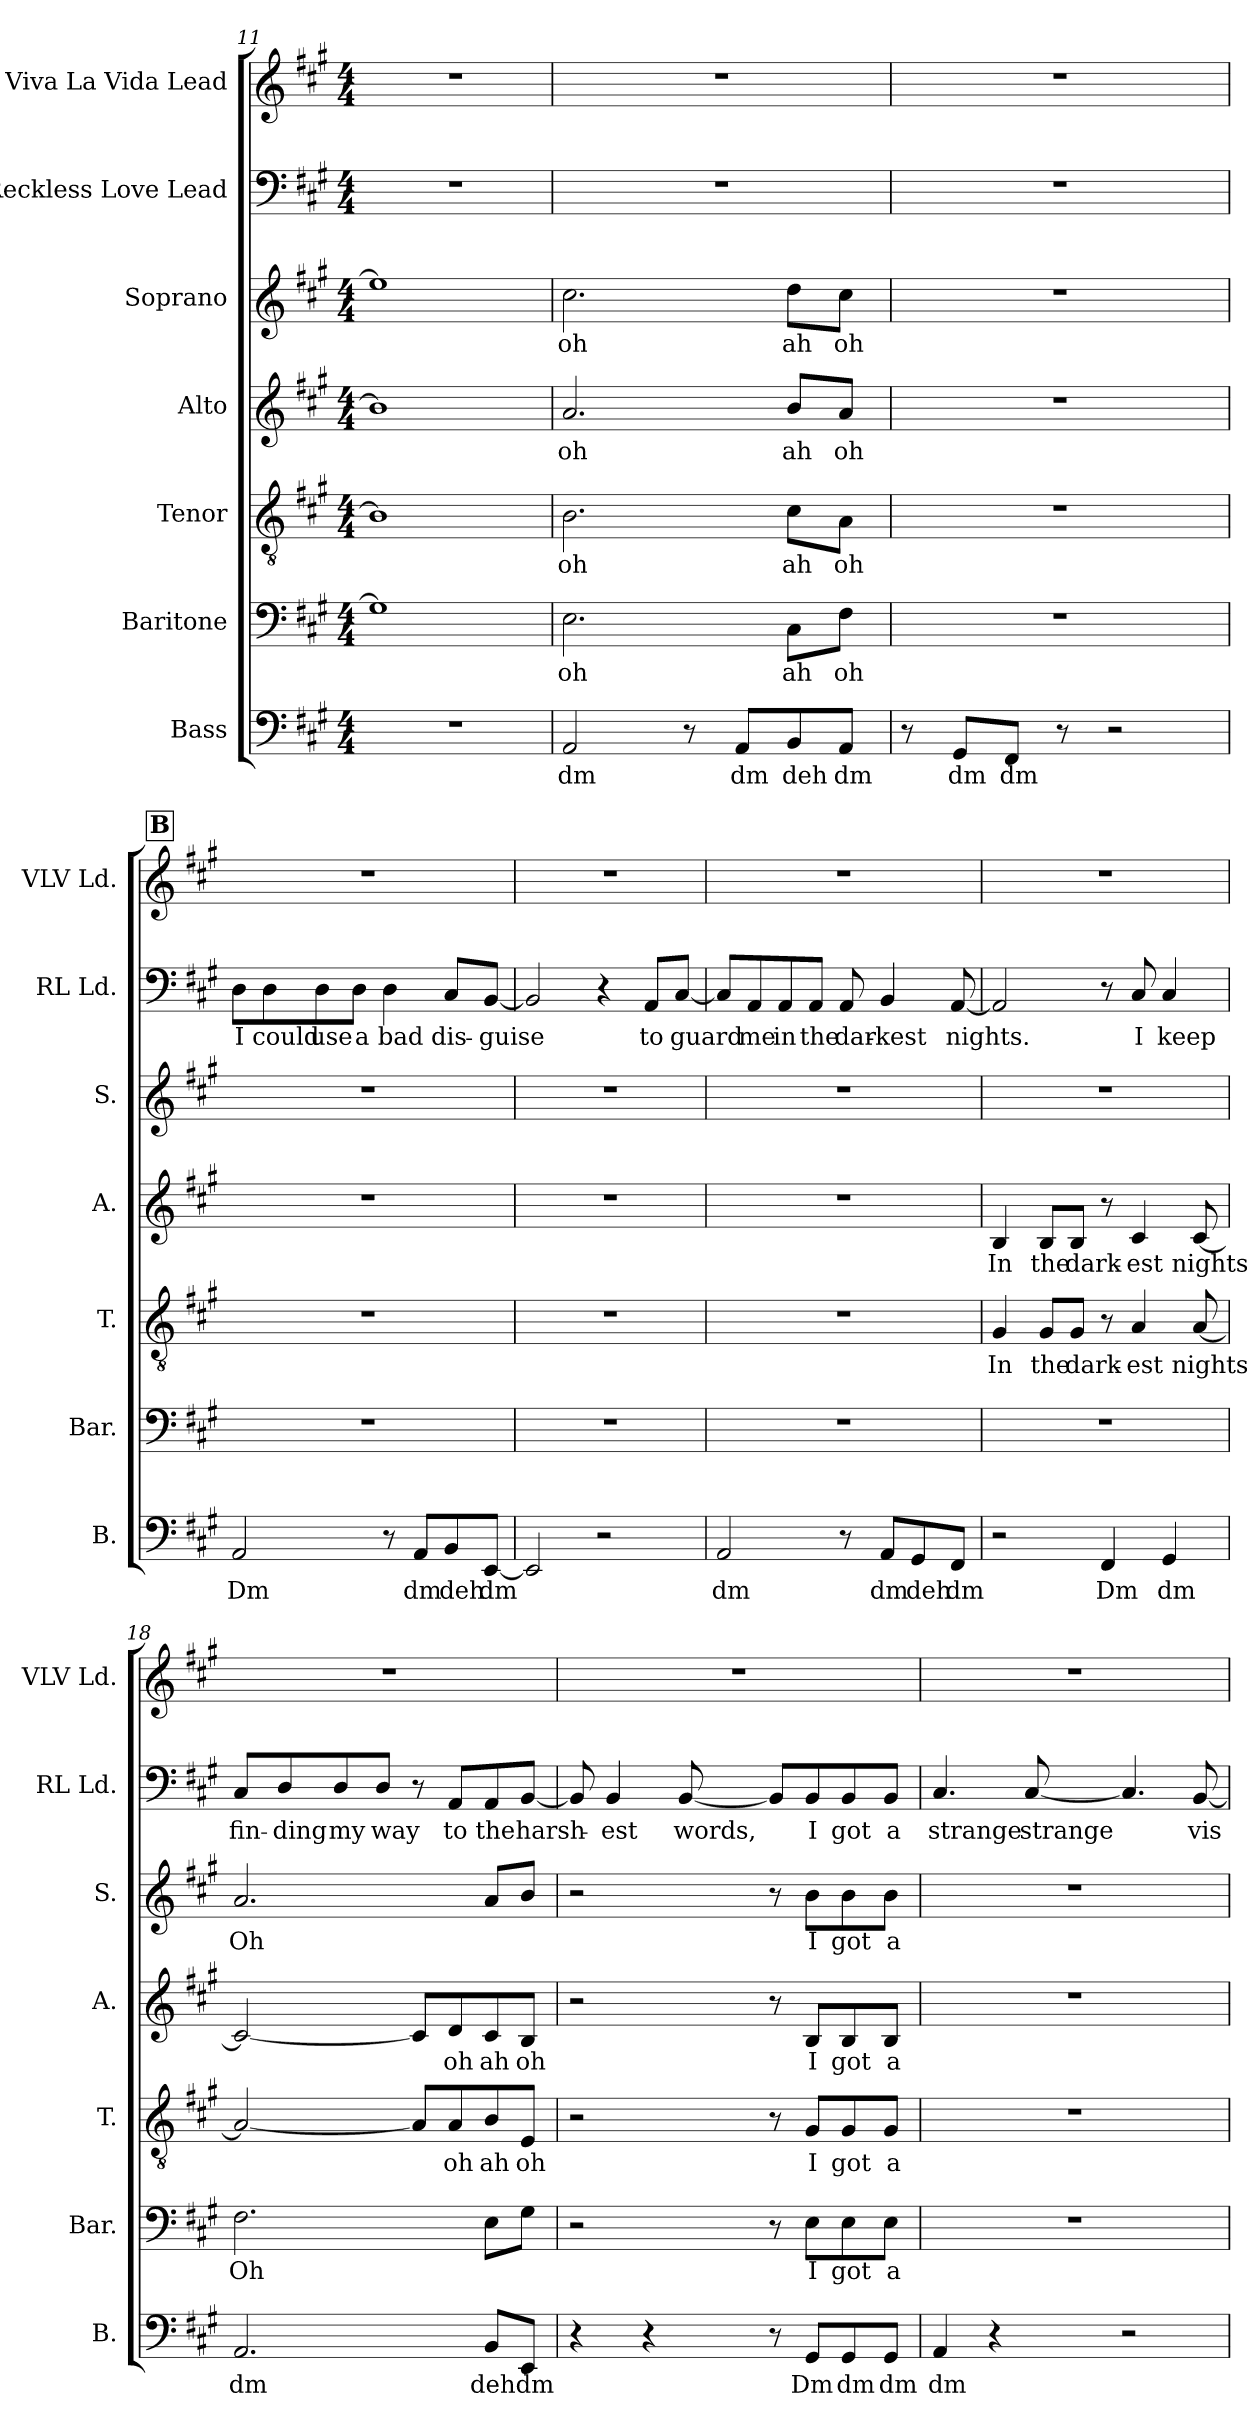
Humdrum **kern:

**kern	**text	**kern	**text	**kern	**text	**kern	**text	**kern	**text	**kern	**text	**kern
*part7	*part7	*part6	*part6	*part5	*part5	*part4	*part4	*part3	*part3	*part2	*part2	*part1
*staff7	*staff7	*staff6	*staff6	*staff5	*staff5	*staff4	*staff4	*staff3	*staff3	*staff2	*staff2	*staff1
*I"Bass	*	*I"Baritone	*	*I"Tenor	*	*I"Alto	*	*I"Soprano	*	*I"Reckless Love Lead	*	*I"Viva La Vida Lead
*I'B.	*	*I'Bar.	*	*I'T.	*	*I'A.	*	*I'S.	*	*I'RL Ld.	*	*I'VLV Ld.
*clefF4	*	*clefF4	*	*clefGv2	*	*clefG2	*	*clefG2	*	*clefF4	*	*clefG2
*k[f#c#g#]	*	*k[f#c#g#]	*	*k[f#c#g#]	*	*k[f#c#g#]	*	*k[f#c#g#]	*	*k[f#c#g#]	*	*k[f#c#g#]
*M4/4	*	*M4/4	*	*M4/4	*	*M4/4	*	*M4/4	*	*M4/4	*	*M4/4
=11	=11	=11	=11	=11	=11	=11	=11	=11	=11	=11	=11	=11
1r	.	1G#]	.	1B]	.	1b]	.	1ee]	.	1r	.	1r
=12	=12	=12	=12	=12	=12	=12	=12	=12	=12	=12	=12	=12
2AA/	dm	2.E\	oh	2.B\	oh	2.a/	oh	2.cc#\	oh	1r	.	1r
8r	.	.	.	.	.	.	.	.	.	.	.	.
8AA/L	dm	.	.	.	.	.	.	.	.	.	.	.
8BB/	deh	8C#\L	ah	8c#\L	ah	8b/L	ah	8dd\L	ah	.	.	.
8AA/J	dm	8F#\J	oh	8A\J	oh	8a/J	oh	8cc#\J	oh	.	.	.
=13	=13	=13	=13	=13	=13	=13	=13	=13	=13	=13	=13	=13
8r	.	1r	.	1r	.	1r	.	1r	.	1r	.	1r
8GG#/L	dm	.	.	.	.	.	.	.	.	.	.	.
8FF#/J	dm	.	.	.	.	.	.	.	.	.	.	.
8r	.	.	.	.	.	.	.	.	.	.	.	.
2r	.	.	.	.	.	.	.	.	.	.	.	.
!!LO:REH:place=s1:a:B:fs=14:t=B
=14	=14	=14	=14	=14	=14	=14	=14	=14	=14	=14	=14	=14
2AA/	Dm	1r	.	1r	.	1r	.	1r	.	8D\L	I	1r
.	.	.	.	.	.	.	.	.	.	8D\	could	.
.	.	.	.	.	.	.	.	.	.	8D\	use	.
.	.	.	.	.	.	.	.	.	.	8D\J	a	.
8r	.	.	.	.	.	.	.	.	.	4D\	bad	.
8AA/L	dm	.	.	.	.	.	.	.	.	.	.	.
8BB/	deh	.	.	.	.	.	.	.	.	8C#/L	dis-	.
[8EE/J	dm	.	.	.	.	.	.	.	.	[8BB/J	-guise	.
!!LO:LB:g=z
=15	=15	=15	=15	=15	=15	=15	=15	=15	=15	=15	=15	=15
2EE/]	.	1r	.	1r	.	1r	.	1r	.	2BB/]	.	1r
2r	.	.	.	.	.	.	.	.	.	4r	.	.
.	.	.	.	.	.	.	.	.	.	8AA/L	to	.
.	.	.	.	.	.	.	.	.	.	[8C#/J	guard	.
=16	=16	=16	=16	=16	=16	=16	=16	=16	=16	=16	=16	=16
2AA/	dm	1r	.	1r	.	1r	.	1r	.	8C#/L]	.	1r
.	.	.	.	.	.	.	.	.	.	8AA/	me	.
.	.	.	.	.	.	.	.	.	.	8AA/	in	.
.	.	.	.	.	.	.	.	.	.	8AA/J	the	.
8r	.	.	.	.	.	.	.	.	.	8AA/	dar-	.
8AA/L	dm	.	.	.	.	.	.	.	.	4BB/	-kest	.
8GG#/	deh	.	.	.	.	.	.	.	.	.	.	.
8FF#/J	dm	.	.	.	.	.	.	.	.	[8AA/	nights.	.
=17	=17	=17	=17	=17	=17	=17	=17	=17	=17	=17	=17	=17
2r	.	1r	.	4G#/	In	4B/	In	1r	.	2AA/]	.	1r
.	.	.	.	8G#/L	the	8B/L	the	.	.	.	.	.
.	.	.	.	8G#/J	dark-	8B/J	dark-	.	.	.	.	.
4FF#/	Dm	.	.	8r	.	8r	.	.	.	8r	.	.
.	.	.	.	4A/	-est	4c#/	-est	.	.	8C#/	I	.
4GG#/	dm	.	.	.	.	.	.	.	.	4C#/	keep	.
.	.	.	.	[8A/	nights	[8c#/	nights	.	.	.	.	.
=18	=18	=18	=18	=18	=18	=18	=18	=18	=18	=18	=18	=18
2.AA/	dm	2.F#\	Oh	2A/_	.	2c#/_	.	2.a/	Oh	8C#/L	fin-	1r
.	.	.	.	.	.	.	.	.	.	8D/	-ding	.
.	.	.	.	.	.	.	.	.	.	8D/	my	.
.	.	.	.	.	.	.	.	.	.	8D/J	way	.
.	.	.	.	8A/L]	.	8c#/L]	.	.	.	8r	.	.
.	.	.	.	8A/	oh	8d/	oh	.	.	8AA/L	to	.
8BB/L	deh	8E\L	.	8B/	ah	8c#/	ah	8a/L	.	8AA/	the	.
8EE/J	dm	8G#\J	.	8E/J	oh	8B/J	oh	8b/J	.	[8BB/J	-harsh-	.
!!LO:PB:g=z
=19	=19	=19	=19	=19	=19	=19	=19	=19	=19	=19	=19	=19
4r	.	2r	.	2r	.	2r	.	2r	.	8BB/]	.	1r
.	.	.	.	.	.	.	.	.	.	4BB/	-est	.
4r	.	.	.	.	.	.	.	.	.	.	.	.
.	.	.	.	.	.	.	.	.	.	[8BB/	words,	.
8r	.	8r	.	8r	.	8r	.	8r	.	8BB/L]	.	.
8GG#/L	Dm	8E\L	I	8G#/L	I	8B/L	I	8b\L	I	8BB/	I	.
8GG#/	dm	8E\	got	8G#/	got	8B/	got	8b\	got	8BB/	got	.
8GG#/J	dm	8E\J	a	8G#/J	a	8B/J	a	8b\J	a	8BB/J	a	.
=20	=20	=20	=20	=20	=20	=20	=20	=20	=20	=20	=20	=20
4AA/	dm	1r	.	1r	.	1r	.	1r	.	4.C#/	strange	1r
4r	.	.	.	.	.	.	.	.	.	.	.	.
.	.	.	.	.	.	.	.	.	.	[8C#/	strange	.
2r	.	.	.	.	.	.	.	.	.	4.C#/]	.	.
.	.	.	.	.	.	.	.	.	.	[8BB/	vis-	.
=	=	=	=	=	=	=	=	=	=	=	=	=
*-	*-	*-	*-	*-	*-	*-	*-	*-	*-	*-	*-	*-
